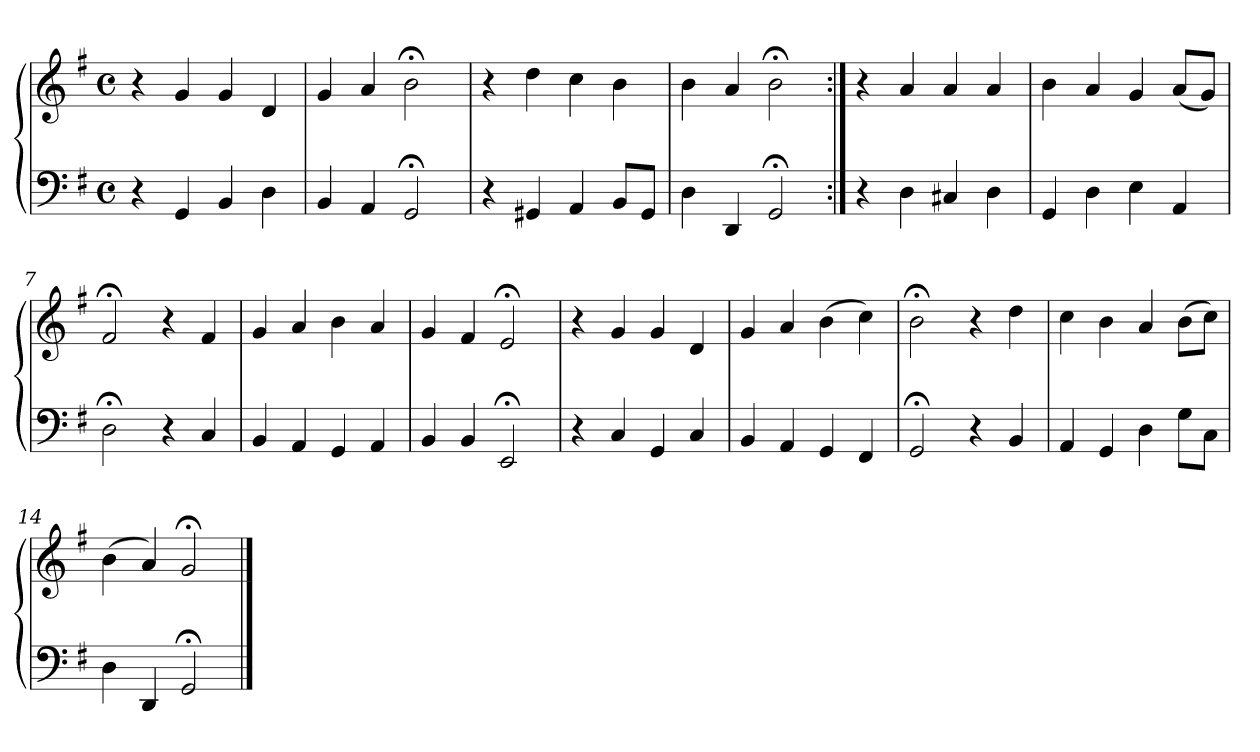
**kern	**kern
*part1	*part1
*staff2	*staff1
*clefF4	*clefG2
*k[f#]	*k[f#]
*M4/4	*M4/4
*met(c)	*met(c)
=1	=1
4r	4r
4GG	4g
4BB	4g
4D	4d
=2	=2
4BB	4g
4AA	4a
2GG;<	2b;<
=3	=3
4r	4r
4GG#X	4dd
4AA	4cc
8BBL	4b
8GG#J	.
=4	=4
4D	4b
4DD	4a
2GG;<	2b;<
=5:|!	=5:|!
4r	4r
4D	4a
4C#X	4a
4D	4a
=6	=6
4GG	4b
4D	4a
4E	4g
4AA	(8aL
.	8gJ)
=7	=7
2D;<	2f#;<
4r	4r
4C	4f#
!!LO:LB:g=z
=8	=8
4BB	4g
4AA	4a
4GG	4b
4AA	4a
=9	=9
4BB	4g
4BB	4f#
2EE;<	2e;<
=10	=10
4r	4r
4C	4g
4GG	4g
4C	4d
=11	=11
4BB	4g
4AA	4a
4GG	(4b
4FF#	4cc)
=12	=12
2GG;<	2b;<
4r	4r
4BB	4dd
=13	=13
4AA	4cc
4GG	4b
4D	4a
8GL	(8bL
8CJ	8ccJ)
=14	=14
4D	(4b
4DD	4a)
2GG;<	2g;<
==	==
*-	*-
